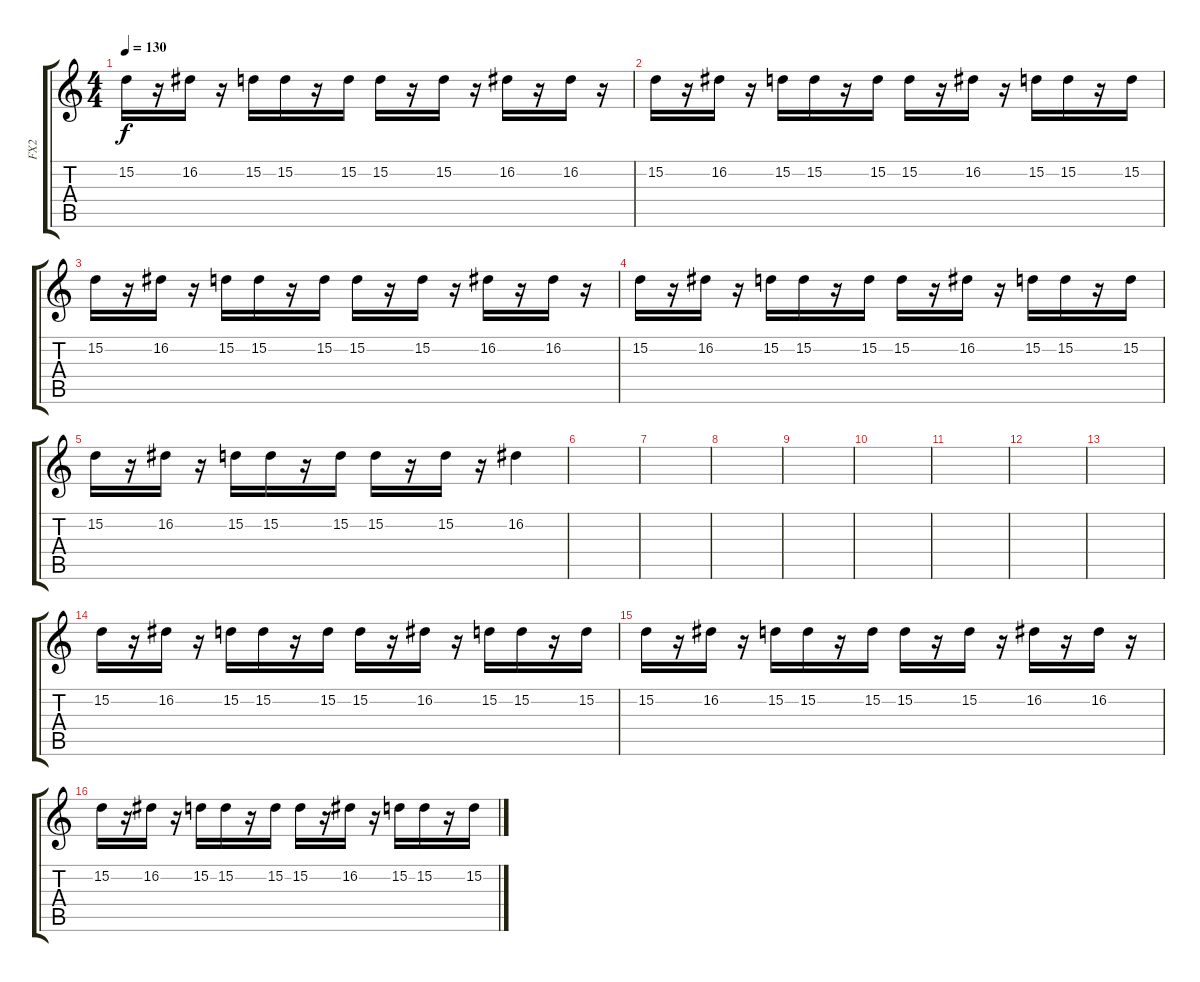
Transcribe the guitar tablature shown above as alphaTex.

\track ("FX2" "FX2") {instrument lead8bassandlead}
\staff {score tabs}
\tuning (E4 B3 G3 D3 A2 E2) {hide}
\ts (4 4)
\tempo 130
\clef g2
\ks c
15.2.16{dy f volume 8} r.16 16.2.16 r.16 15.2.16 15.2.16 r.16 15.2.16 15.2.16 r.16 15.2.16 r.16 16.2.16 r.16 16.2.16 r.16 |
15.2.16{volume 8} r.16 16.2.16 r.16 15.2.16 15.2.16 r.16 15.2.16 15.2.16 r.16 16.2.16 r.16 15.2.16 15.2.16 r.16 15.2.16 |
15.2.16{volume 8} r.16 16.2.16 r.16 15.2.16 15.2.16 r.16 15.2.16 15.2.16 r.16 15.2.16 r.16 16.2.16 r.16 16.2.16 r.16 |
15.2.16{volume 8} r.16 16.2.16 r.16 15.2.16 15.2.16 r.16 15.2.16 15.2.16 r.16 16.2.16 r.16 15.2.16 15.2.16 r.16 15.2.16 |
15.2.16{volume 8} r.16 16.2.16 r.16 15.2.16 15.2.16 r.16 15.2.16 15.2.16 r.16 15.2.16 r.16 16.2.4 |
|
|
|
|
|
|
|
|
15.2.16{volume 8} r.16 16.2.16 r.16 15.2.16 15.2.16 r.16 15.2.16 15.2.16 r.16 16.2.16 r.16 15.2.16 15.2.16 r.16 15.2.16 |
15.2.16{volume 8} r.16 16.2.16 r.16 15.2.16 15.2.16 r.16 15.2.16 15.2.16 r.16 15.2.16 r.16 16.2.16 r.16 16.2.16 r.16 |
15.2.16{volume 8} r.16 16.2.16 r.16 15.2.16 15.2.16 r.16 15.2.16 15.2.16 r.16 16.2.16 r.16 15.2.16 15.2.16 r.16 15.2.16
